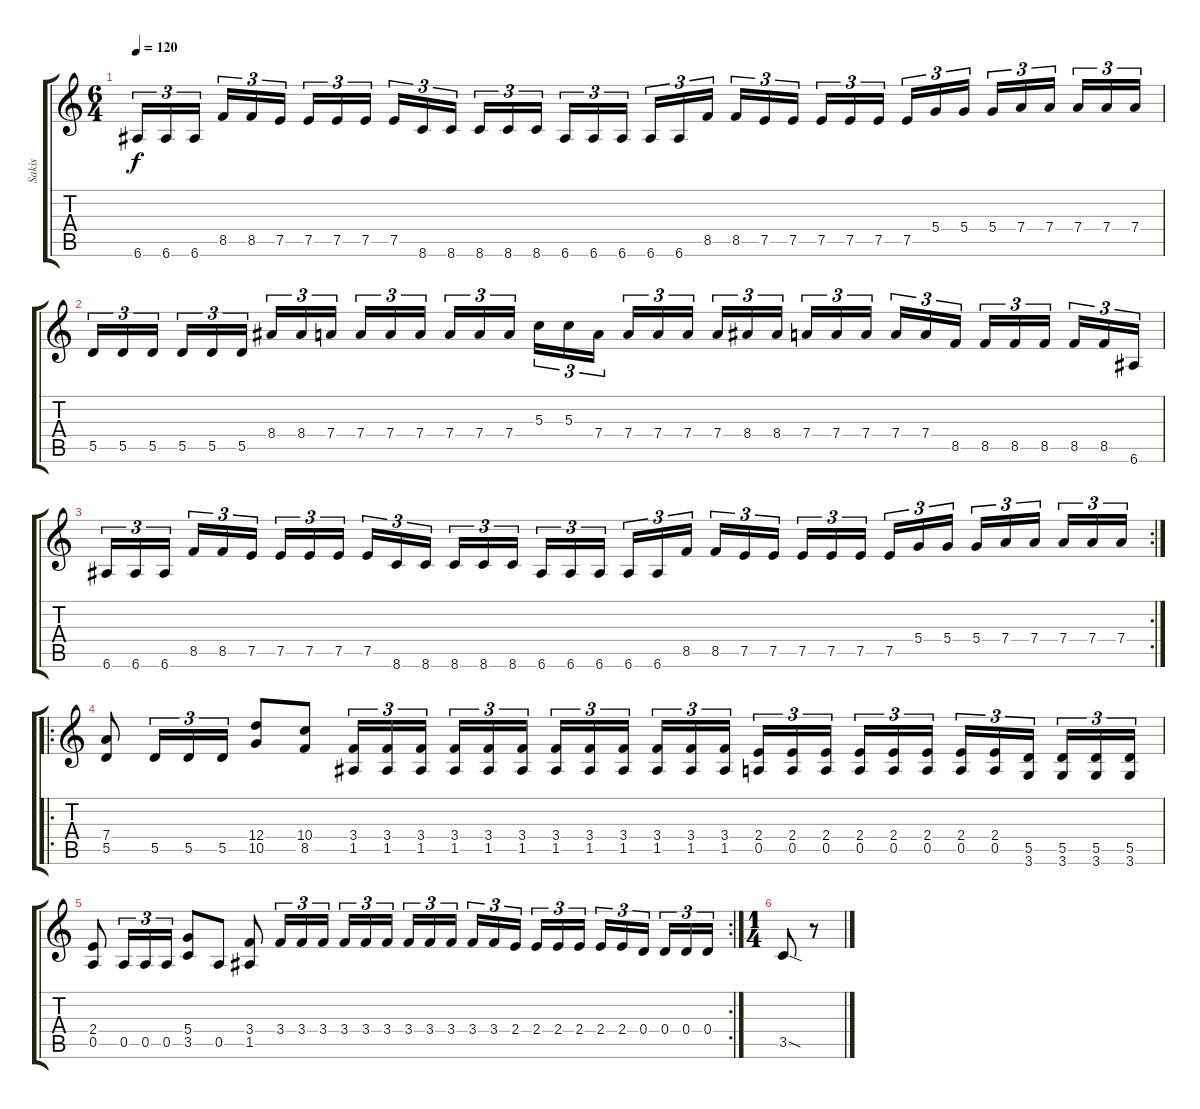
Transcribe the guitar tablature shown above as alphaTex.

\track ("Sakis" "Sakis") {instrument distortionguitar}
\staff {score tabs}
\tuning (E4 B3 G3 D3 A2 E2) {hide}
\ts (6 4)
\tempo 120
\clef g2
\ks c
6.6.16{tu (3 2) dy f} 6.6.16{tu (3 2)} 6.6.16{tu (3 2)} 8.5.16{tu (3 2)} 8.5.16{tu (3 2)} 7.5.16{tu (3 2)} 7.5.16{tu (3 2)} 7.5.16{tu (3 2)} 7.5.16{tu (3 2)} 7.5.16{tu (3 2)} 8.6.16{tu (3 2)} 8.6.16{tu (3 2)} 8.6.16{tu (3 2)} 8.6.16{tu (3 2)} 8.6.16{tu (3 2)} 6.6.16{tu (3 2)} 6.6.16{tu (3 2)} 6.6.16{tu (3 2)} 6.6.16{tu (3 2)} 6.6.16{tu (3 2)} 8.5.16{tu (3 2)} 8.5.16{tu (3 2)} 7.5.16{tu (3 2)} 7.5.16{tu (3 2)} 7.5.16{tu (3 2)} 7.5.16{tu (3 2)} 7.5.16{tu (3 2)} 7.5.16{tu (3 2)} 5.4.16{tu (3 2)} 5.4.16{tu (3 2)} 5.4.16{tu (3 2)} 7.4.16{tu (3 2)} 7.4.16{tu (3 2)} 7.4.16{tu (3 2)} 7.4.16{tu (3 2)} 7.4.16{tu (3 2)} |
5.5.16{tu (3 2)} 5.5.16{tu (3 2)} 5.5.16{tu (3 2)} 5.5.16{tu (3 2)} 5.5.16{tu (3 2)} 5.5.16{tu (3 2)} 8.4.16{tu (3 2)} 8.4.16{tu (3 2)} 7.4.16{tu (3 2)} 7.4.16{tu (3 2)} 7.4.16{tu (3 2)} 7.4.16{tu (3 2)} 7.4.16{tu (3 2)} 7.4.16{tu (3 2)} 7.4.16{tu (3 2)} 5.3.16{tu (3 2)} 5.3.16{tu (3 2)} 7.4.16{tu (3 2)} 7.4.16{tu (3 2)} 7.4.16{tu (3 2)} 7.4.16{tu (3 2)} 7.4.16{tu (3 2)} 8.4.16{tu (3 2)} 8.4.16{tu (3 2)} 7.4.16{tu (3 2)} 7.4.16{tu (3 2)} 7.4.16{tu (3 2)} 7.4.16{tu (3 2)} 7.4.16{tu (3 2)} 8.5.16{tu (3 2)} 8.5.16{tu (3 2)} 8.5.16{tu (3 2)} 8.5.16{tu (3 2)} 8.5.16{tu (3 2)} 8.5.16{tu (3 2)} 6.6.16{tu (3 2)} |
\rc 2
6.6.16{tu (3 2)} 6.6.16{tu (3 2)} 6.6.16{tu (3 2)} 8.5.16{tu (3 2)} 8.5.16{tu (3 2)} 7.5.16{tu (3 2)} 7.5.16{tu (3 2)} 7.5.16{tu (3 2)} 7.5.16{tu (3 2)} 7.5.16{tu (3 2)} 8.6.16{tu (3 2)} 8.6.16{tu (3 2)} 8.6.16{tu (3 2)} 8.6.16{tu (3 2)} 8.6.16{tu (3 2)} 6.6.16{tu (3 2)} 6.6.16{tu (3 2)} 6.6.16{tu (3 2)} 6.6.16{tu (3 2)} 6.6.16{tu (3 2)} 8.5.16{tu (3 2)} 8.5.16{tu (3 2)} 7.5.16{tu (3 2)} 7.5.16{tu (3 2)} 7.5.16{tu (3 2)} 7.5.16{tu (3 2)} 7.5.16{tu (3 2)} 7.5.16{tu (3 2)} 5.4.16{tu (3 2)} 5.4.16{tu (3 2)} 5.4.16{tu (3 2)} 7.4.16{tu (3 2)} 7.4.16{tu (3 2)} 7.4.16{tu (3 2)} 7.4.16{tu (3 2)} 7.4.16{tu (3 2)} |
\ro
(7.4 5.5).8 5.5.16{tu (3 2)} 5.5.16{tu (3 2)} 5.5.16{tu (3 2)} (12.4 10.5).8 (10.4 8.5).8 (3.4 1.5).16{tu (3 2)} (3.4 1.5).16{tu (3 2)} (3.4 1.5).16{tu (3 2)} (3.4 1.5).16{tu (3 2)} (3.4 1.5).16{tu (3 2)} (3.4 1.5).16{tu (3 2)} (3.4 1.5).16{tu (3 2)} (3.4 1.5).16{tu (3 2)} (3.4 1.5).16{tu (3 2)} (3.4 1.5).16{tu (3 2)} (3.4 1.5).16{tu (3 2)} (3.4 1.5).16{tu (3 2)} (2.4 0.5).16{tu (3 2)} (2.4 0.5).16{tu (3 2)} (2.4 0.5).16{tu (3 2)} (2.4 0.5).16{tu (3 2)} (2.4 0.5).16{tu (3 2)} (2.4 0.5).16{tu (3 2)} (2.4 0.5).16{tu (3 2)} (2.4 0.5).16{tu (3 2)} (5.5 3.6).16{tu (3 2)} (5.5 3.6).16{tu (3 2)} (5.5 3.6).16{tu (3 2)} (5.5 3.6).16{tu (3 2)} |
\rc 2
(2.4 0.5).8 0.5.16{tu (3 2)} 0.5.16{tu (3 2)} 0.5.16{tu (3 2)} (5.4 3.5).8 0.5.8 (3.4 1.5).8 3.4.16{tu (3 2)} 3.4.16{tu (3 2)} 3.4.16{tu (3 2)} 3.4.16{tu (3 2)} 3.4.16{tu (3 2)} 3.4.16{tu (3 2)} 3.4.16{tu (3 2)} 3.4.16{tu (3 2)} 3.4.16{tu (3 2)} 3.4.16{tu (3 2)} 3.4.16{tu (3 2)} 2.4.16{tu (3 2)} 2.4.16{tu (3 2)} 2.4.16{tu (3 2)} 2.4.16{tu (3 2)} 2.4.16{tu (3 2)} 2.4.16{tu (3 2)} 0.4.16{tu (3 2)} 0.4.16{tu (3 2)} 0.4.16{tu (3 2)} 0.4.16{tu (3 2)} |
\ts (1 4)
3.5{sod}.8 r.8
